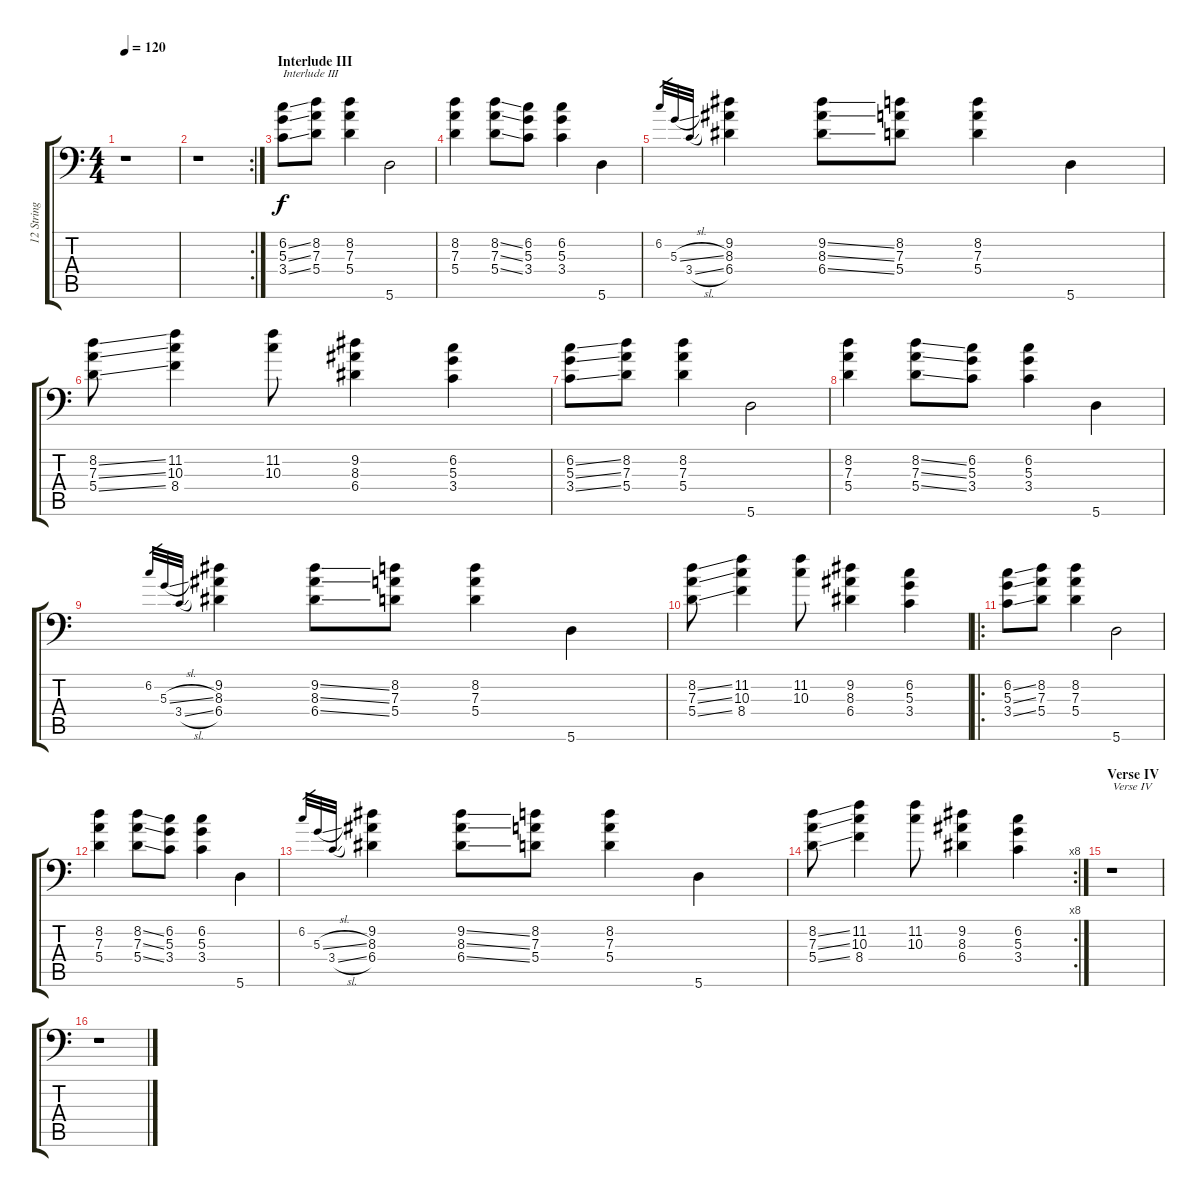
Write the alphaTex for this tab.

\track ("12 String Nylon Acoustic" "12 String ") {instrument acousticguitarnylon}
\staff {score tabs}
\tuning (B3 Gb3 D3 A2 E2 A1) {hide}
\ts (4 4)
\tempo 120
\clef f4
\ks c
r.1{dy f} |
\rc 2
r.1 |
\section ("" "Interlude III")
(6.2{ss} 5.3{ss} 3.4{ss}).8{txt "Interlude III"} (8.2 7.3 5.4).8 (8.2 7.3 5.4).4 5.6.2 |
(8.2 7.3 5.4).4 (8.2{ss} 7.3{ss} 5.4{ss}).8 (6.2 5.3 3.4).8 (6.2 5.3 3.4).4 5.6.4 |
6.2.32{gr} 5.3{sl}.32{gr} 3.4{sl}.32{gr} (9.2 8.3 6.4).4 (9.2{ss} 8.3{ss} 6.4{ss}).8 (8.2 7.3 5.4).8 (8.2 7.3 5.4).4 5.6.4 |
(8.2{ss} 7.3{ss} 5.4{ss}).8 (11.2 10.3 8.4).4 (11.2 10.3).8 (9.2 8.3 6.4).4 (6.2 5.3 3.4).4 |
(6.2{ss} 5.3{ss} 3.4{ss}).8 (8.2 7.3 5.4).8 (8.2 7.3 5.4).4 5.6.2 |
(8.2 7.3 5.4).4 (8.2{ss} 7.3{ss} 5.4{ss}).8 (6.2 5.3 3.4).8 (6.2 5.3 3.4).4 5.6.4 |
6.2.32{gr} 5.3{sl}.32{gr} 3.4{sl}.32{gr} (9.2 8.3 6.4).4 (9.2{ss} 8.3{ss} 6.4{ss}).8 (8.2 7.3 5.4).8 (8.2 7.3 5.4).4 5.6.4 |
(8.2{ss} 7.3{ss} 5.4{ss}).8 (11.2 10.3 8.4).4 (11.2 10.3).8 (9.2 8.3 6.4).4 (6.2 5.3 3.4).4 |
\ro
(6.2{ss} 5.3{ss} 3.4{ss}).8 (8.2 7.3 5.4).8 (8.2 7.3 5.4).4 5.6.2 |
(8.2 7.3 5.4).4 (8.2{ss} 7.3{ss} 5.4{ss}).8 (6.2 5.3 3.4).8 (6.2 5.3 3.4).4 5.6.4 |
6.2.32{gr} 5.3{sl}.32{gr} 3.4{sl}.32{gr} (9.2 8.3 6.4).4 (9.2{ss} 8.3{ss} 6.4{ss}).8 (8.2 7.3 5.4).8 (8.2 7.3 5.4).4 5.6.4 |
\rc 8
(8.2{ss} 7.3{ss} 5.4{ss}).8 (11.2 10.3 8.4).4 (11.2 10.3).8 (9.2 8.3 6.4).4 (6.2 5.3 3.4).4 |
\section ("" "Verse IV")
r.1{txt "Verse IV"} |
r.1
